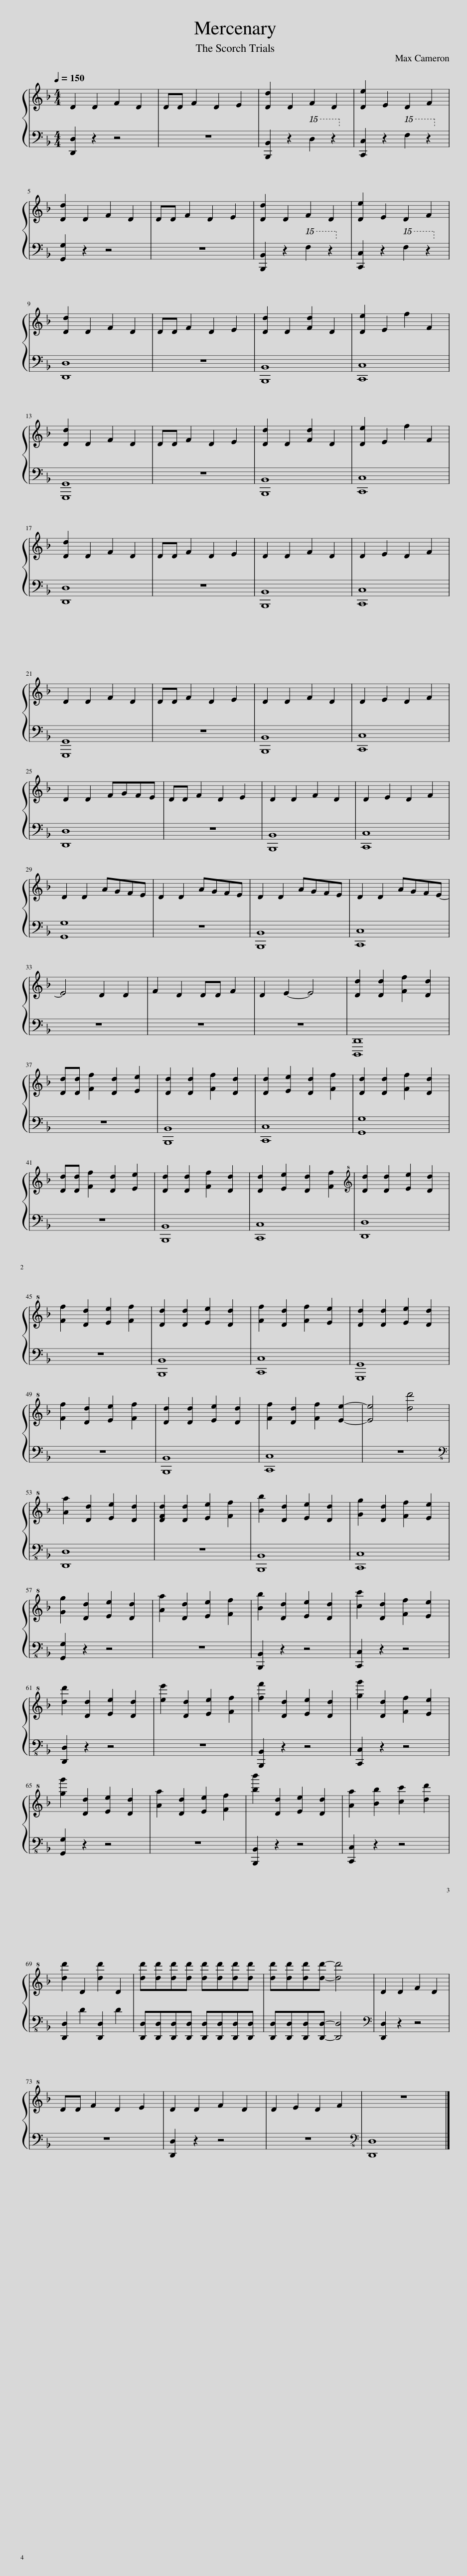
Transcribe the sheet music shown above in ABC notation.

X:1
%%score { 1 | 2 }
L:1/8
Q:1/4=150
M:4/4
I:linebreak $
K:F
V:1 treble
V:2 bass
V:1
 D2 D2 F2 D2 | DD F2 D2 E2 | [Dd]2 D2 F2 D2 | [De]2 E2 D2 F2 |$ [Dd]2 D2 F2 D2 | %5
 DD F2 D2 E2 | [Dd]2 D2 F2 D2 | [De]2 E2 D2 F2 |$ [Dd]2 D2 F2 D2 | DD F2 D2 E2 | %10
 [Dd]2 D2 [Fd]2 D2 | [De]2 E2 f2 F2 |$ [Dd]2 D2 F2 D2 | DD F2 D2 E2 | [Dd]2 D2 [Fd]2 D2 | %15
 [De]2 E2 f2 F2 |$ [Dd]2 D2 F2 D2 | DD F2 D2 E2 | D2 D2 F2 D2 | D2 E2 D2 F2 |$ %20
 D2 D2 F2 D2 | DD F2 D2 E2 | D2 D2 F2 D2 | D2 E2 D2 F2 |$ D2 D2 FGFE | %25
 DD F2 D2 E2 | D2 D2 F2 D2 | D2 E2 D2 F2 |$ D2 D2 AGFE | D2 D2 AGFE | %30
 D2 D2 AGFE | D2 D2 AGFE- |$ E4 D2 D2 | F2 D2 DD F2 | D2 E2- E4 | %35
 [Dd]2 [Dd]2 [Ff]2 [Dd]2 |$ [Dd][Dd] [Ff]2 [Dd]2 [Ee]2 | [Dd]2 [Dd]2 [Ff]2 [Dd]2 | [Dd]2 [Ee]2 [Dd]2 [Ff]2 | [Dd]2 [Dd]2 [Ff]2 [Dd]2 |$ %40
 [Dd][Dd] [Ff]2 [Dd]2 [Ee]2 | [Dd]2 [Dd]2 [Ff]2 [Dd]2 | [Dd]2 [Ee]2 [Dd]2 [Ff]2 |[K:treble+8] [Dd]2 [Dd]2 [Ee]2 [Dd]2 |$ [Ff]2 [Dd]2 [Ee]2 [Ff]2 | %45
 [Dd]2 [Dd]2 [Ee]2 [Dd]2 | [Ff]2 [Dd]2 [Ff]2 [Ee]2 | [Dd]2 [Dd]2 [Ee]2 [Dd]2 |$ [Ff]2 [Dd]2 [Ee]2 [Ff]2 | [Dd]2 [Dd]2 [Ee]2 [Dd]2 | %50
 [Ff]2 [Dd]2 [Ff]2 [Ee]2- | [Ee]4 [dd']4 |$ [Aa]2 [Dd]2 [Ee]2 [Dd]2 | [DFd]2 [Dd]2 [Ee]2 [Ff]2 | [Bb]2 [Dd]2 [Ee]2 [Dd]2 | %55
 [Gg]2 [Dd]2 [Ff]2 [Ee]2 |$ [Gg]2 [Dd]2 [Ee]2 [Dd]2 | [Aa]2 [Dd]2 [Ee]2 [Ff]2 | [Bb]2 [Dd]2 [Ee]2 [Dd]2 | [cc']2 [Dd]2 [Ff]2 [Ee]2 |$ %60
 [dd']2 [Dd]2 [Ee]2 [Dd]2 | [ee']2 [Dd]2 [Ee]2 [Ff]2 | [ff']2 [Dd]2 [Ee]2 [Dd]2 | [gg']2 [Dd]2 [Ff]2 [Ee]2 |$ [gg']2 [Dd]2 [Ee]2 [Dd]2 | %65
 [Aa]2 [Dd]2 [Ee]2 [Ff]2 | [bb']2 [Dd]2 [Ee]2 [Dd]2 | [Aa]2 [Bb]2 [cc']2 [dd']2 |$ [dd']2 D2 [dd']2 D2 | [dd'][dd'][dd'][dd'] [dd'][dd'][dd'][dd'] | %70
 [dd'][dd'][dd'][dd']- [dd']4 | D2 D2 F2 D2 |$ DD F2 D2 E2 | D2 D2 F2 D2 | D2 E2 D2 F2 | %75
 z8 |] %76
V:2
 [D,,D,]2 z2 z4 | z8 | [B,,,B,,]2 z2!8va(! d2 z2!8va)! | [C,,C,]2 z2!8va(! f2 z2!8va)! |$ [G,,G,]2 z2 z4 | %5
 z8 | [B,,,B,,]2 z2!8va(! f2 z2!8va)! | [C,,C,]2 z2!8va(! f2 z2!8va)! |$ [D,,D,]8 | z8 | %10
 [B,,,B,,]8 | [C,,C,]8 |$ [G,,,G,,]8 | z8 | [B,,,B,,]8 | %15
 [C,,C,]8 |$ [D,,D,]8 | z8 | [B,,,B,,]8 | [C,,C,]8 |$ %20
 [G,,,G,,]8 | z8 | [B,,,B,,]8 | [C,,C,]8 |$ [D,,D,]8 | %25
 z8 | [B,,,B,,]8 | [C,,C,]8 |$ [G,,G,]8 | z8 | %30
 [B,,,B,,]8 | [C,,C,]8 |$ z8 | z8 | z8 | %35
 [D,,,D,,]8 |$ z8 | [B,,,B,,]8 | [C,,C,]8 | [G,,G,]8 |$ %40
 z8 | [B,,,B,,]8 | [C,,C,]8 | [D,,D,]8 |$ z8 | %45
 [B,,,B,,]8 | [C,,C,]8 | [G,,,G,,]8 |$ z8 | [B,,,B,,]8 | %50
 [C,,C,]8 | z8 |$[K:bass-8] [D,,D,]8 | z8 | [B,,,B,,]8 | %55
 [C,,C,]8 |$ [G,,G,]2 z2 z4 | z8 | [B,,,B,,]2 z2 z4 | [C,,C,]2 z2 z4 |$ %60
 [D,,D,]2 z2 z4 | z8 | [B,,,B,,]2 z2 z4 | [C,,C,]2 z2 z4 |$ [G,,G,]2 z2 z4 | %65
 z8 | [B,,,B,,]2 z2 z4 | [C,,C,]2 z2 z4 |$ [D,,D,]2 D2 [D,,D,]2 D2 | [D,,D,][D,,D,][D,,D,][D,,D,] [D,,D,][D,,D,][D,,D,][D,,D,] | %70
 [D,,D,][D,,D,][D,,D,][D,,D,]- [D,,D,]4 |[K:bass] [D,,D,]2 z2 z4 |$ z8 | [D,,D,]2 z2 z4 | z8 | %75
[K:bass-8] [D,,D,]8 |] %76
